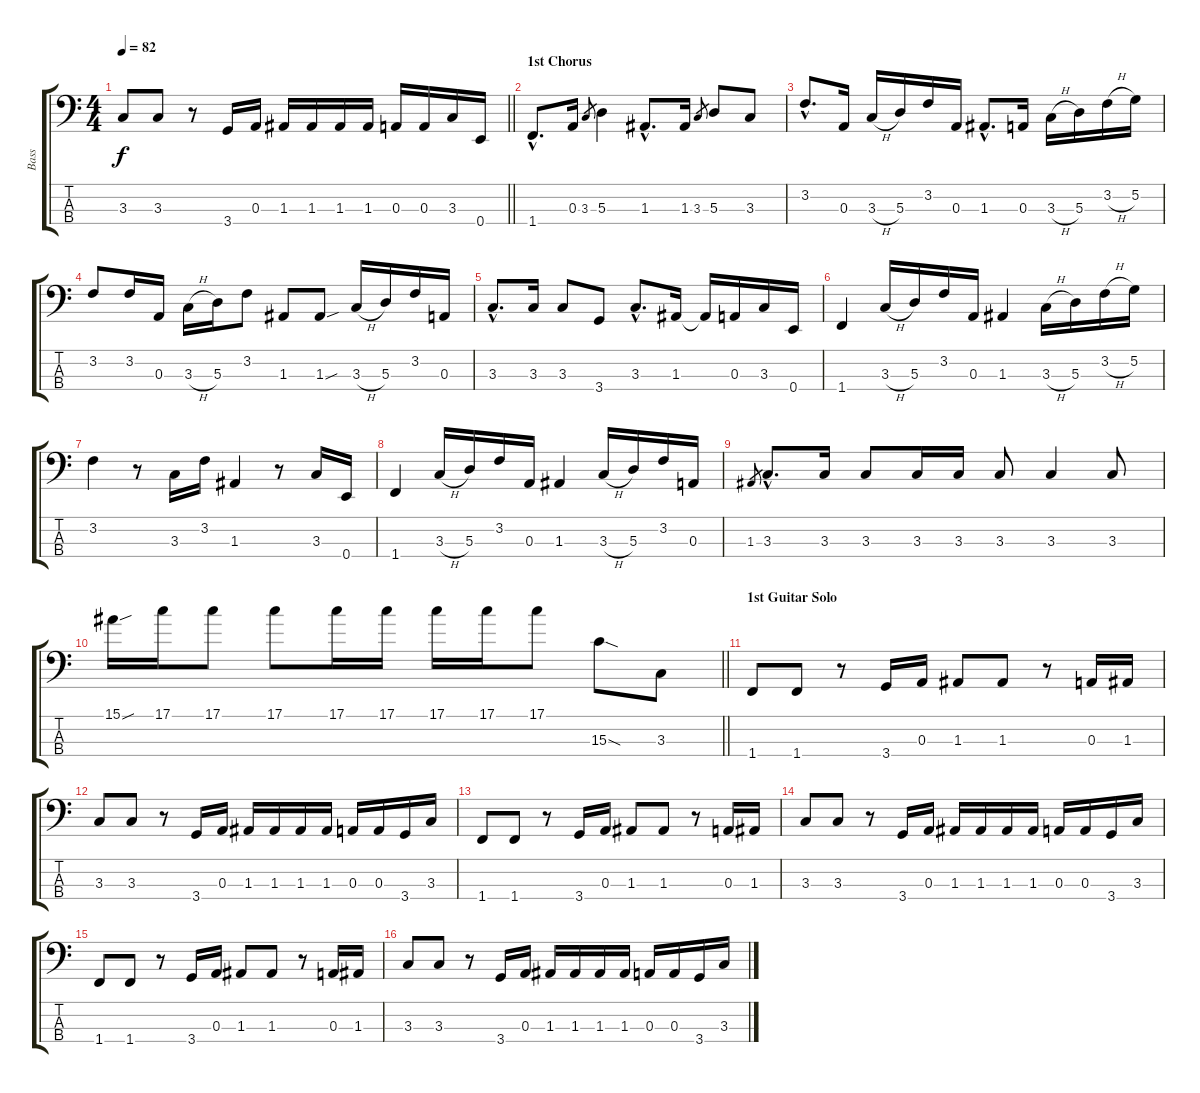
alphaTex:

\track ("Bass" "Bass") {instrument electricbassfinger}
\staff {score tabs}
\tuning (G2 D2 A1 E1) {hide}
\ts (4 4)
\tempo 82
\clef f4
\barLineRight lightlight
\ks c
3.3.8{dy f} 3.3.8 r.8 3.4.16 0.3.16 1.3.16 1.3.16 1.3.16 1.3.16 0.3.16 0.3.16 3.3.16 0.4.16 |
\section ("" "1st Chorus")
1.4{hac}.8{d} 0.3.16 3.3.8{gr} 5.3.4 1.3{hac}.8{d} 1.3.16 3.3.8{gr} 5.3.8 3.3.8 |
3.2{hac}.8{d} 0.3.16 3.3{h}.16 5.3.16 3.2.16 0.3.16 1.3{hac}.8{d} 0.3.16 3.3{h}.16 5.3.16 3.2{h}.16 5.2.16 |
3.2.8 3.2.16 0.3.16 3.3{h}.16 5.3.16 3.2.8 1.3.8 1.3{sou}.8 3.3{h}.16 5.3.16 3.2.16 0.3.16 |
3.3{hac}.8{d} 3.3.16 3.3.8 3.4.8 3.3{hac}.8{d} 1.3.16 1.3{t}.16 0.3.16 3.3.16 0.4.16 |
1.4.4 3.3{h}.16 5.3.16 3.2.16 0.3.16 1.3.4 3.3{h}.16 5.3.16 3.2{h}.16 5.2.16 |
3.2.4 r.8 3.3.16 3.2.16 1.3.4 r.8 3.3.16 0.4.16 |
1.4.4 3.3{h}.16 5.3.16 3.2.16 0.3.16 1.3.4 3.3{h}.16 5.3.16 3.2.16 0.3.16 |
1.3.8{gr} 3.3{hac}.8{d} 3.3.16 3.3.8 3.3.16 3.3.16 3.3.8 3.3.4 3.3.8 |
\barLineRight lightlight
15.1{sou}.16 17.1.16 17.1.8 17.1.8 17.1.16 17.1.16 17.1.16 17.1.16 17.1.8 15.3{sod}.8 3.3.8 |
\section ("" "1st Guitar Solo")
1.4.8 1.4.8 r.8 3.4.16 0.3.16 1.3.8 1.3.8 r.8 0.3.16 1.3.16 |
3.3.8 3.3.8 r.8 3.4.16 0.3.16 1.3.16 1.3.16 1.3.16 1.3.16 0.3.16 0.3.16 3.4.16 3.3.16 |
1.4.8 1.4.8 r.8 3.4.16 0.3.16 1.3.8 1.3.8 r.8 0.3.16 1.3.16 |
3.3.8 3.3.8 r.8 3.4.16 0.3.16 1.3.16 1.3.16 1.3.16 1.3.16 0.3.16 0.3.16 3.4.16 3.3.16 |
1.4.8 1.4.8 r.8 3.4.16 0.3.16 1.3.8 1.3.8 r.8 0.3.16 1.3.16 |
3.3.8 3.3.8 r.8 3.4.16 0.3.16 1.3.16 1.3.16 1.3.16 1.3.16 0.3.16 0.3.16 3.4.16 3.3.16
